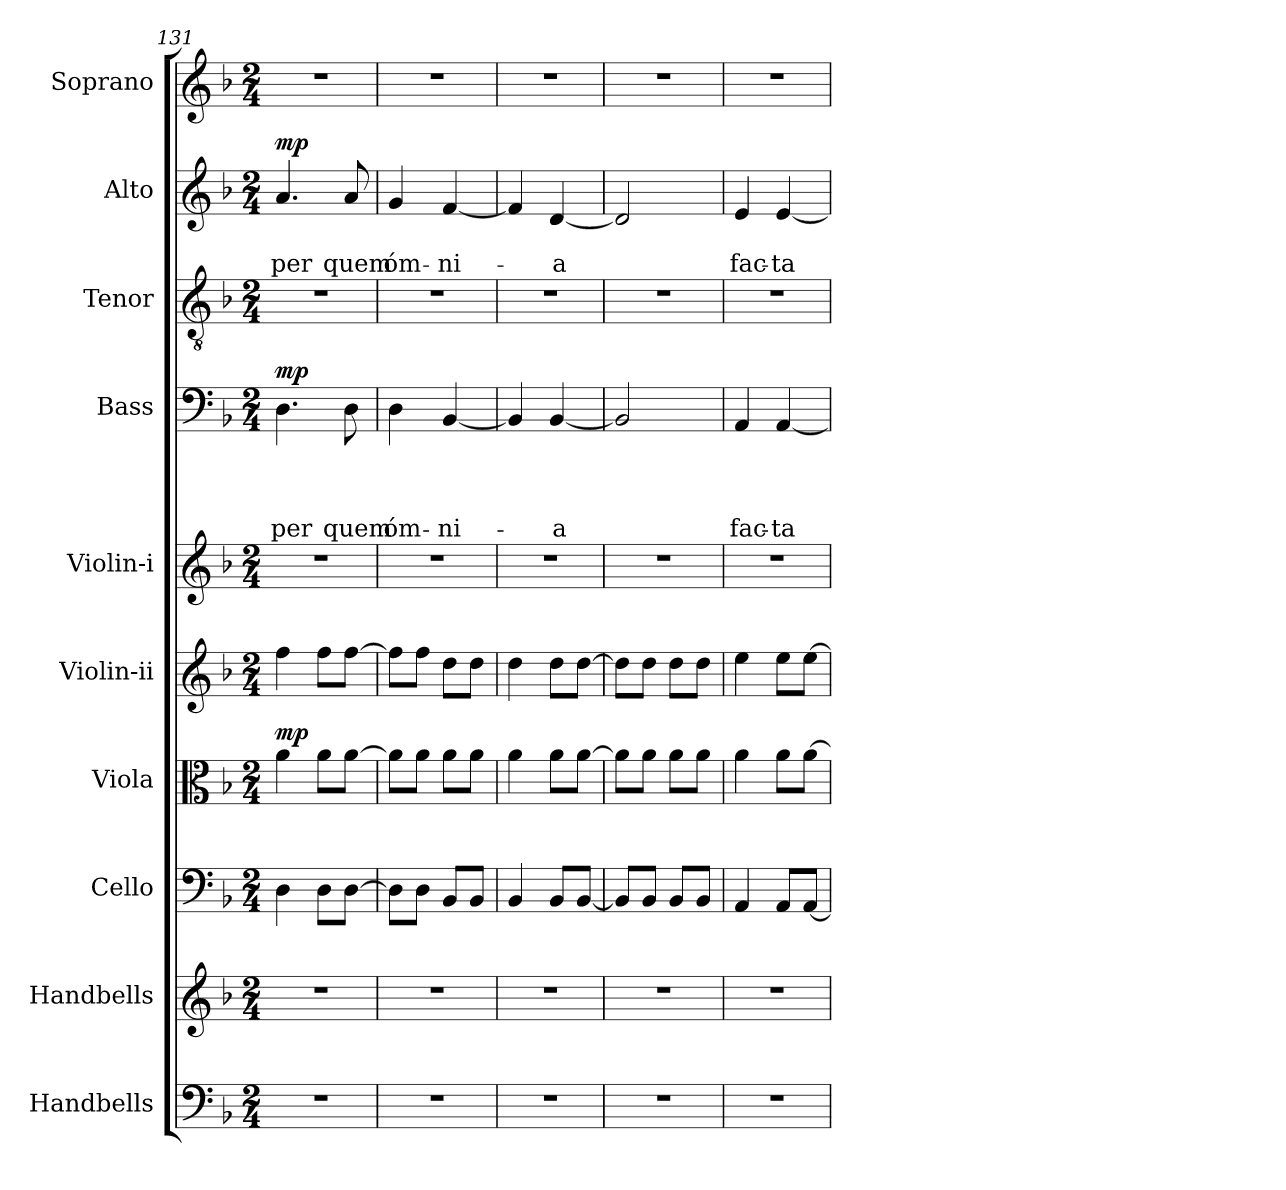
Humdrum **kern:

**kern	**kern	**kern	**dynam	**kern	**dynam	**kern	**kern	**kern	**text	**text	**text	**text	**dynam	**kern	**kern	**text	**text	**dynam	**kern
*part10	*part9	*part8	*part8	*part7	*part7	*part6	*part5	*part4	*part4	*part4	*part4	*part4	*part4	*part3	*part2	*part2	*part2	*part2	*part1
*staff10	*staff9	*staff8	*staff8	*staff7	*staff7	*staff6	*staff5	*staff4	*staff4	*staff4	*staff4	*staff4	*staff4	*staff3	*staff2	*staff2	*staff2	*staff2	*staff1
*I"Handbells	*I"Handbells	*I"Cello	*	*I"Viola	*	*I"Violin-ii	*I"Violin-i	*I"Bass	*	*	*	*	*	*I"Tenor	*I"Alto	*	*	*	*I"Soprano
*	*	*	*	*I'Vla.	*	*I'Vln.-ii	*I'Vln.-i	*I'B	*	*	*	*	*	*I'T	*I'A	*	*	*	*I'S
*clefF4	*clefG2	*clefF4	*	*clefC3	*	*clefG2	*clefG2	*clefF4	*	*	*	*	*	*clefGv2	*clefG2	*	*	*	*clefG2
*k[b-]	*k[b-]	*k[b-]	*	*k[b-]	*	*k[b-]	*k[b-]	*k[b-]	*	*	*	*	*	*k[b-]	*k[b-]	*	*	*	*k[b-]
*F:	*F:	*F:	*	*F:	*	*F:	*F:	*F:	*	*	*	*	*	*F:	*F:	*	*	*	*F:
*M2/4	*M2/4	*M2/4	*	*M2/4	*	*M2/4	*M2/4	*M2/4	*	*	*	*	*	*M2/4	*M2/4	*	*	*	*M2/4
=131	=131	=131	=131	=131	=131	=131	=131	=131	=131	=131	=131	=131	=131	=131	=131	=131	=131	=131	=131
!LO:N:vis=1	!LO:N:vis=1	!	!LO:DY:a	!	!	!	!LO:N:vis=1	!	!	!	!	!LO:LY:b	!	!LO:N:vis=1	!	!	!LO:LY:b	!	!LO:N:vis=1
!	!	!	!LO:DY:n=1:b	!	!LO:DY:a	!	!	!	!	!	!	!	!LO:DY:a	!	!	!	!	!LO:DY:a	!
2r	2r	4D\	mp mp	4a\	mp	4ff\	2r	4.D\	.	.	.	per	mp	2r	4.a/	.	per	mp	2r
.	.	8D\L	.	8a\L	.	8ff\L	.	.	.	.	.	.	.	.	.	.	.	.	.
!	!	!	!	!	!	!	!	!	!	!	!	!LO:LY:b	!	!	!	!	!LO:LY:b	!	!
.	.	[>8D\J	.	[>8a\J	.	[>8ff\J	.	8D\	.	.	.	quem	.	.	8a/	.	quem	.	.
!!LO:PB:g=z
=132	=132	=132	=132	=132	=132	=132	=132	=132	=132	=132	=132	=132	=132	=132	=132	=132	=132	=132	=132
!LO:N:vis=1	!LO:N:vis=1	!	!	!	!	!	!LO:N:vis=1	!	!	!	!	!LO:LY:b	!	!LO:N:vis=1	!	!	!LO:LY:b	!	!LO:N:vis=1
2r	2r	8D\L]	.	8a\L]	.	8ff\L]	2r	4D\	.	.	.	óm-	.	2r	4g/	.	óm-	.	2r
.	.	8D\J	.	8a\J	.	8ff\J	.	.	.	.	.	.	.	.	.	.	.	.	.
!	!	!	!	!	!	!	!	!	!	!	!	!LO:LY:b	!	!	!	!	!LO:LY:b	!	!
.	.	8BB-/L	.	8a\L	.	8dd\L	.	[<4BB-/	.	.	.	-ni-	.	.	[<4f/	.	-ni-	.	.
.	.	8BB-/J	.	8a\J	.	8dd\J	.	.	.	.	.	.	.	.	.	.	.	.	.
=133	=133	=133	=133	=133	=133	=133	=133	=133	=133	=133	=133	=133	=133	=133	=133	=133	=133	=133	=133
!LO:N:vis=1	!LO:N:vis=1	!	!	!	!	!	!LO:N:vis=1	!	!	!	!	!	!	!LO:N:vis=1	!	!	!	!	!LO:N:vis=1
2r	2r	4BB-/	.	4a\	.	4dd\	2r	4BB-/]	.	.	.	.	.	2r	4f/]	.	.	.	2r
!	!	!	!	!	!	!	!	!	!	!	!	!LO:LY:b	!	!	!	!	!LO:LY:b	!	!
.	.	8BB-/L	.	8a\L	.	8dd\L	.	[<4BB-/	.	.	.	-a	.	.	[<4d/	.	-a	.	.
.	.	[<8BB-/J	.	[>8a\J	.	[>8dd\J	.	.	.	.	.	.	.	.	.	.	.	.	.
=134	=134	=134	=134	=134	=134	=134	=134	=134	=134	=134	=134	=134	=134	=134	=134	=134	=134	=134	=134
!LO:N:vis=1	!LO:N:vis=1	!	!	!	!	!	!LO:N:vis=1	!	!	!	!	!	!	!LO:N:vis=1	!	!	!	!	!LO:N:vis=1
2r	2r	8BB-/L]	.	8a\L]	.	8dd\L]	2r	2BB-/]	.	.	.	.	.	2r	2d/]	.	.	.	2r
.	.	8BB-/J	.	8a\J	.	8dd\J	.	.	.	.	.	.	.	.	.	.	.	.	.
.	.	8BB-/L	.	8a\L	.	8dd\L	.	.	.	.	.	.	.	.	.	.	.	.	.
.	.	8BB-/J	.	8a\J	.	8dd\J	.	.	.	.	.	.	.	.	.	.	.	.	.
=135	=135	=135	=135	=135	=135	=135	=135	=135	=135	=135	=135	=135	=135	=135	=135	=135	=135	=135	=135
!LO:N:vis=1	!LO:N:vis=1	!	!	!	!	!	!LO:N:vis=1	!	!	!	!	!LO:LY:b	!	!LO:N:vis=1	!	!	!LO:LY:b	!	!LO:N:vis=1
2r	2r	4AA/	.	4a\	.	4ee\	2r	4AA/	.	.	.	fac-	.	2r	4e/	.	fac-	.	2r
!	!	!	!	!	!	!	!	!	!	!	!	!LO:LY:b	!	!	!	!	!LO:LY:b	!	!
.	.	8AA/L	.	8a\L	.	8ee\L	.	[<4AA/	.	.	.	-ta	.	.	[<4e/	.	-ta	.	.
.	.	[<8AA/J	.	[>8a\J	.	[>8ee\J	.	.	.	.	.	.	.	.	.	.	.	.	.
=	=	=	=	=	=	=	=	=	=	=	=	=	=	=	=	=	=	=	=
*-	*-	*-	*-	*-	*-	*-	*-	*-	*-	*-	*-	*-	*-	*-	*-	*-	*-	*-	*-
